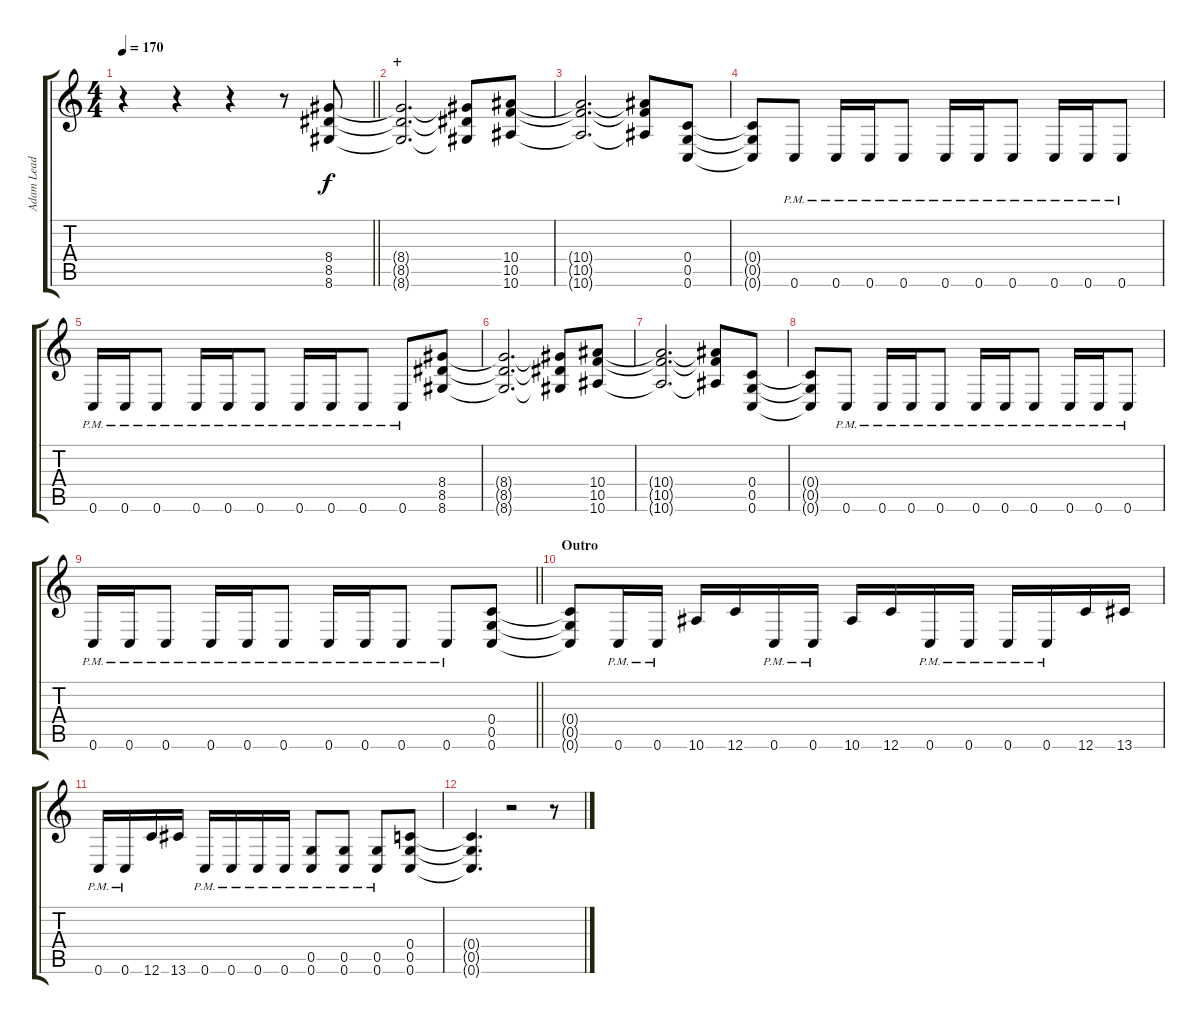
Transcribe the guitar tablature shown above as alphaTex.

\track ("Adam Lead" "Adam Lead") {instrument distortionguitar}
\staff {score tabs}
\tuning (D4 A3 F3 C3 G2 C2) {hide}
\ts (4 4)
\tempo 170
\clef g2
\barLineRight lightlight
\ks c
r.4{dy f volume 16} r.4 r.4 r.8 (8.4 8.5 8.6).8 |
\section ("" "+")
(8.4{t} 8.5{t} 8.6{t}).2{d} (8.4{t} 8.5{t} 8.6{t}).8 (10.4 10.5 10.6).8 |
(10.4{t} 10.5{t} 10.6{t}).2{d} (10.4{t} 10.5{t} 10.6{t}).8 (0.4 0.5 0.6).8 |
(0.4{t} 0.5{t} 0.6{t}).8 0.6{pm}.8 0.6{pm}.16 0.6{pm}.16 0.6{pm}.8 0.6{pm}.16 0.6{pm}.16 0.6{pm}.8 0.6{pm}.16 0.6{pm}.16 0.6{pm}.8 |
0.6{pm}.16 0.6{pm}.16 0.6{pm}.8 0.6{pm}.16 0.6{pm}.16 0.6{pm}.8 0.6{pm}.16 0.6{pm}.16 0.6{pm}.8 0.6{pm}.8 (8.4 8.5 8.6).8 |
(8.4{t} 8.5{t} 8.6{t}).2{d} (8.4{t} 8.5{t} 8.6{t}).8 (10.4 10.5 10.6).8 |
(10.4{t} 10.5{t} 10.6{t}).2{d} (10.4{t} 10.5{t} 10.6{t}).8 (0.4 0.5 0.6).8 |
(0.4{t} 0.5{t} 0.6{t}).8 0.6{pm}.8 0.6{pm}.16 0.6{pm}.16 0.6{pm}.8 0.6{pm}.16 0.6{pm}.16 0.6{pm}.8 0.6{pm}.16 0.6{pm}.16 0.6{pm}.8 |
\barLineRight lightlight
0.6{pm}.16 0.6{pm}.16 0.6{pm}.8 0.6{pm}.16 0.6{pm}.16 0.6{pm}.8 0.6{pm}.16 0.6{pm}.16 0.6{pm}.8 0.6{pm}.8 (0.4 0.5 0.6).8 |
\section ("" "Outro")
(0.4{t} 0.5{t} 0.6{t}).8 0.6{pm}.16 0.6{pm}.16 10.6.16 12.6.16 0.6{pm}.16 0.6{pm}.16 10.6.16 12.6.16 0.6{pm}.16 0.6{pm}.16 0.6{pm}.16 0.6{pm}.16 12.6.16 13.6.16 |
0.6{pm}.16 0.6{pm}.16 12.6.16 13.6.16 0.6{pm}.16 0.6{pm}.16 0.6{pm}.16 0.6{pm}.16 (0.5{pm} 0.6{pm}).8 (0.5{pm} 0.6{pm}).8 (0.5{pm} 0.6{pm}).8 (0.4 0.5 0.6).8 |
(0.4{t} 0.5{t} 0.6{t}).4{d} r.2 r.8
